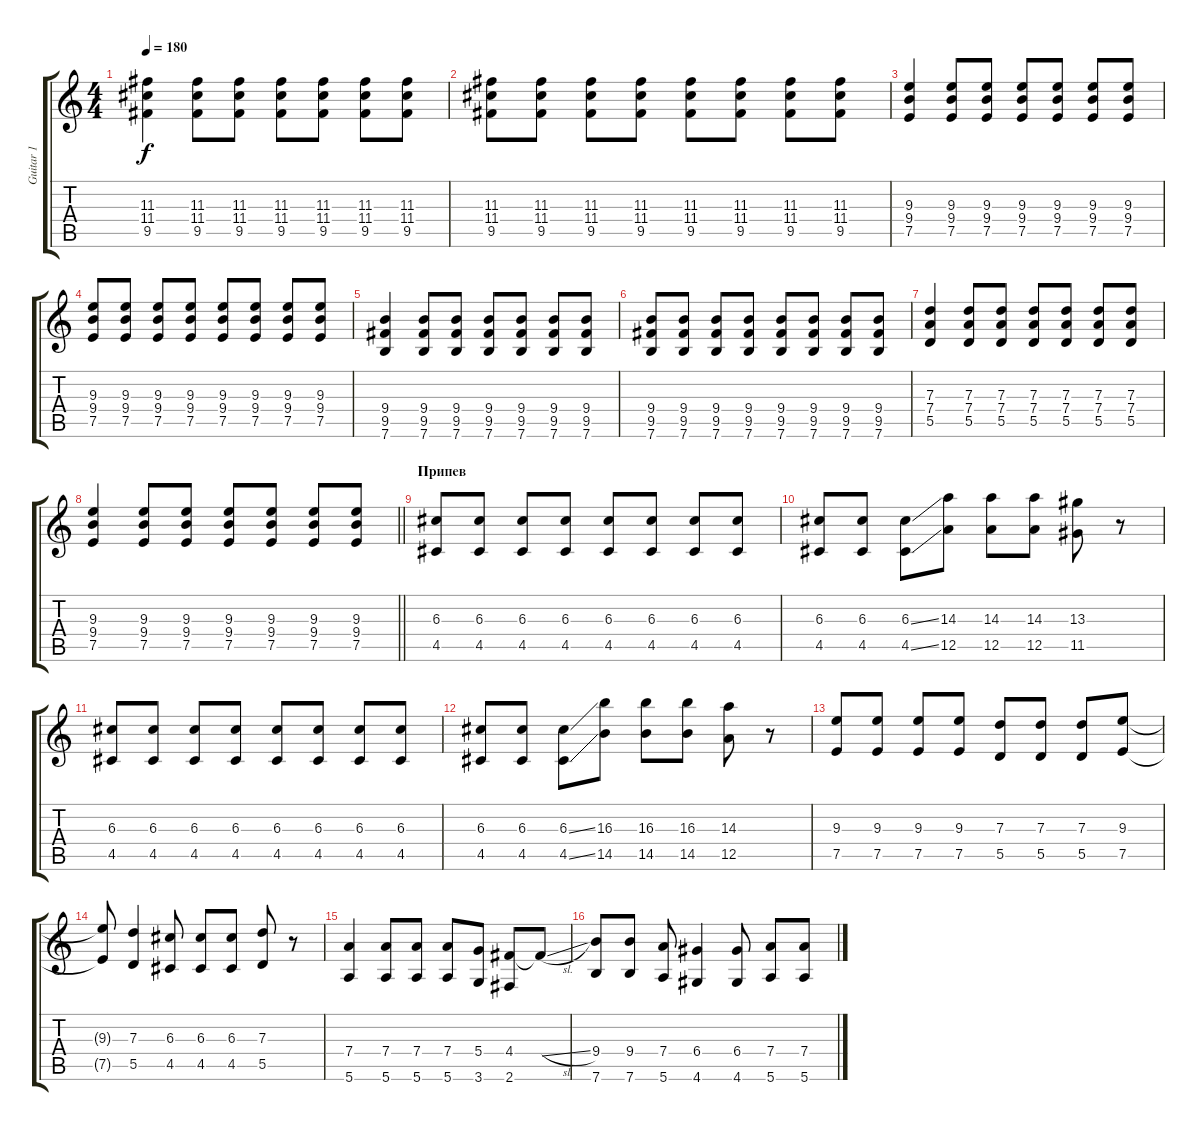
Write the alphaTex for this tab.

\track ("Guitar 1" "Guitar 1") {instrument overdrivenguitar}
\staff {score tabs}
\tuning (E4 B3 G3 D3 A2 E2) {hide}
\ts (4 4)
\tempo 180
\clef g2
\ks c
(11.3 11.4 9.5).4{dy f} (11.3 11.4 9.5).8 (11.3 11.4 9.5).8 (11.3 11.4 9.5).8 (11.3 11.4 9.5).8 (11.3 11.4 9.5).8 (11.3 11.4 9.5).8 |
(11.3 11.4 9.5).8 (11.3 11.4 9.5).8 (11.3 11.4 9.5).8 (11.3 11.4 9.5).8 (11.3 11.4 9.5).8 (11.3 11.4 9.5).8 (11.3 11.4 9.5).8 (11.3 11.4 9.5).8 |
(9.3 9.4 7.5).4 (9.3 9.4 7.5).8 (9.3 9.4 7.5).8 (9.3 9.4 7.5).8 (9.3 9.4 7.5).8 (9.3 9.4 7.5).8 (9.3 9.4 7.5).8 |
(9.3 9.4 7.5).8 (9.3 9.4 7.5).8 (9.3 9.4 7.5).8 (9.3 9.4 7.5).8 (9.3 9.4 7.5).8 (9.3 9.4 7.5).8 (9.3 9.4 7.5).8 (9.3 9.4 7.5).8 |
(9.4 9.5 7.6).4 (9.4 9.5 7.6).8 (9.4 9.5 7.6).8 (9.4 9.5 7.6).8 (9.4 9.5 7.6).8 (9.4 9.5 7.6).8 (9.4 9.5 7.6).8 |
(9.4 9.5 7.6).8 (9.4 9.5 7.6).8 (9.4 9.5 7.6).8 (9.4 9.5 7.6).8 (9.4 9.5 7.6).8 (9.4 9.5 7.6).8 (9.4 9.5 7.6).8 (9.4 9.5 7.6).8 |
(7.3 7.4 5.5).4 (7.3 7.4 5.5).8 (7.3 7.4 5.5).8 (7.3 7.4 5.5).8 (7.3 7.4 5.5).8 (7.3 7.4 5.5).8 (7.3 7.4 5.5).8 |
\barLineRight lightlight
(9.3 9.4 7.5).4 (9.3 9.4 7.5).8 (9.3 9.4 7.5).8 (9.3 9.4 7.5).8 (9.3 9.4 7.5).8 (9.3 9.4 7.5).8 (9.3 9.4 7.5).8 |
\section ("" "Припев")
(6.3 4.5).8{volume 13} (6.3 4.5).8 (6.3 4.5).8 (6.3 4.5).8 (6.3 4.5).8 (6.3 4.5).8 (6.3 4.5).8 (6.3 4.5).8 |
(6.3 4.5).8 (6.3 4.5).8 (6.3{ss} 4.5{ss}).8 (14.3 12.5).8 (14.3 12.5).8 (14.3 12.5).8 (13.3 11.5).8 r.8 |
(6.3 4.5).8 (6.3 4.5).8 (6.3 4.5).8 (6.3 4.5).8 (6.3 4.5).8 (6.3 4.5).8 (6.3 4.5).8 (6.3 4.5).8 |
(6.3 4.5).8 (6.3 4.5).8 (6.3{ss} 4.5{ss}).8 (16.3 14.5).8 (16.3 14.5).8 (16.3 14.5).8 (14.3 12.5).8 r.8 |
(9.3 7.5).8 (9.3 7.5).8 (9.3 7.5).8 (9.3 7.5).8 (7.3 5.5).8 (7.3 5.5).8 (7.3 5.5).8 (9.3 7.5).8 |
(9.3{t} 7.5{t}).8 (7.3 5.5).4 (6.3 4.5).8 (6.3 4.5).8 (6.3 4.5).8 (7.3 5.5).8 r.8 |
(7.4 5.6).4 (7.4 5.6).8 (7.4 5.6).8 (7.4 5.6).8 (5.4 3.6).8 (4.4 2.6).8 4.4{sl t}.8 |
(9.4 7.6).8 (9.4 7.6).8 (7.4 5.6).8 (6.4 4.6).4 (6.4 4.6).8 (7.4 5.6).8 (7.4 5.6).8
